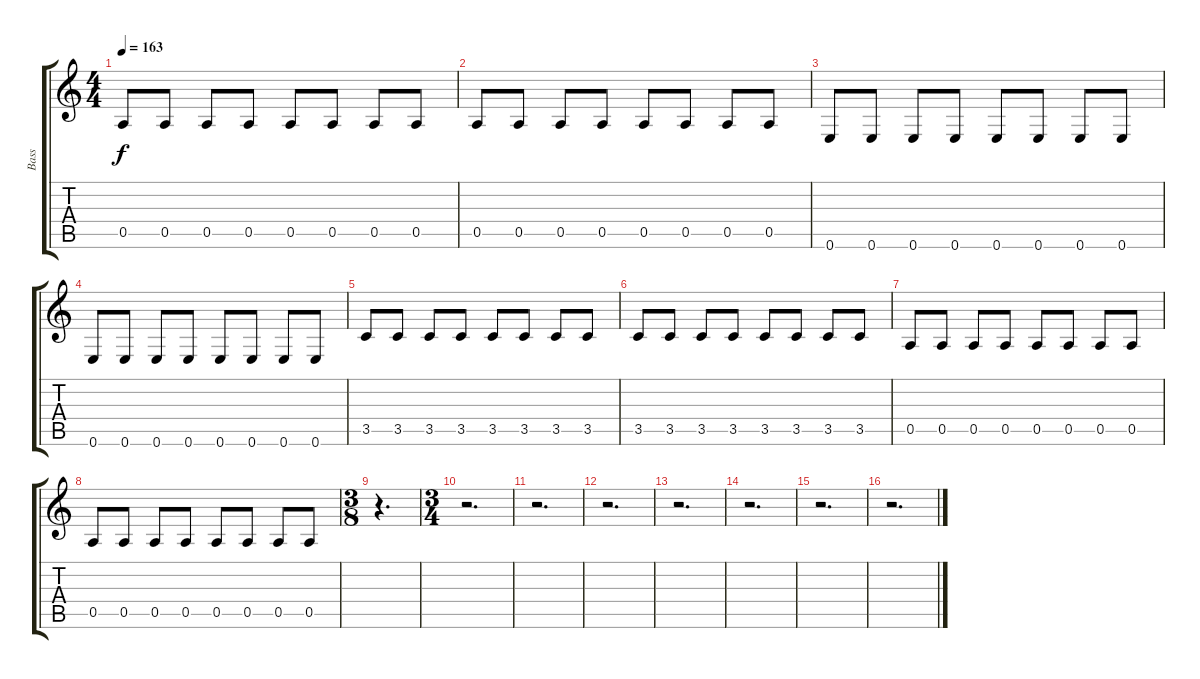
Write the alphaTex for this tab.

\track ("Bass" "Bass") {instrument electricbasspick}
\staff {score tabs}
\tuning (E4 B3 G3 D3 A2 E2) {hide}
\ts (4 4)
\tempo 163
\clef g2
\ks c
0.5.8{dy f} 0.5.8 0.5.8 0.5.8 0.5.8 0.5.8 0.5.8 0.5.8 |
0.5.8 0.5.8 0.5.8 0.5.8 0.5.8 0.5.8 0.5.8 0.5.8 |
0.6.8 0.6.8 0.6.8 0.6.8 0.6.8 0.6.8 0.6.8 0.6.8 |
0.6.8 0.6.8 0.6.8 0.6.8 0.6.8 0.6.8 0.6.8 0.6.8 |
3.5.8 3.5.8 3.5.8 3.5.8 3.5.8 3.5.8 3.5.8 3.5.8 |
3.5.8 3.5.8 3.5.8 3.5.8 3.5.8 3.5.8 3.5.8 3.5.8 |
0.5.8 0.5.8 0.5.8 0.5.8 0.5.8 0.5.8 0.5.8 0.5.8 |
0.5.8 0.5.8 0.5.8 0.5.8 0.5.8 0.5.8 0.5.8 0.5.8 |
\ts (3 8)
r.4{d} |
\ts (3 4)
r.2{d} |
r.2{d} |
r.2{d} |
r.2{d} |
r.2{d} |
r.2{d} |
r.2{d}
